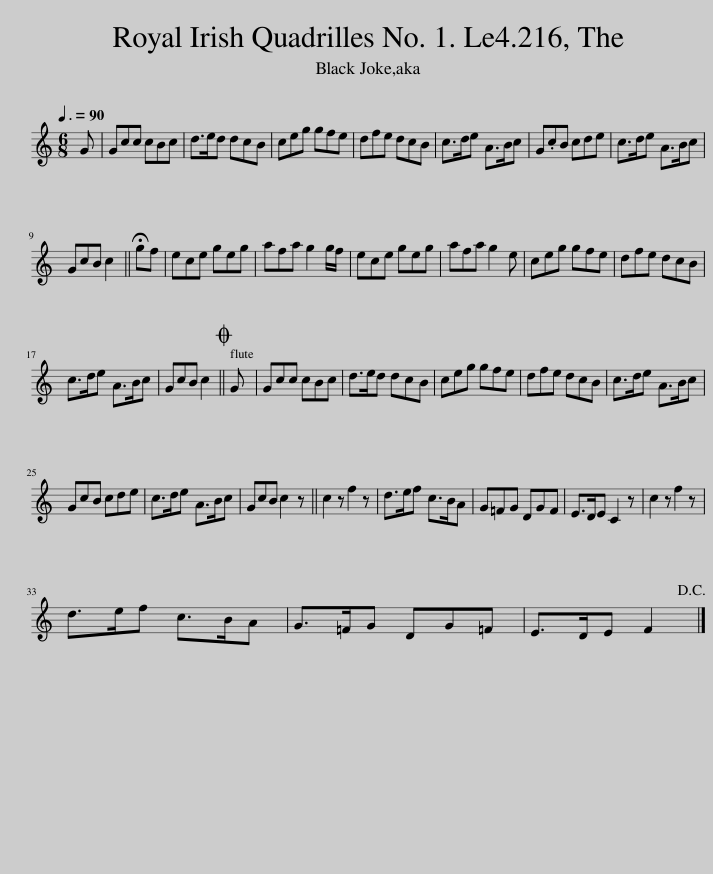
X:1
L:1/8
Q:3/8=90
M:6/8
I:linebreak $
K:C
V:1 treble
V:1
 G | Gcc cBc | d>ed dcB | ceg gfe | dfe dcB | %5
 c>de A>Bc | G.cB cde | c>de A>Bc |$ GcB c2 || !fermata!gf | %10
 ece geg | afa g2 g/f/ | ece geg | afa g2 e | ceg gfe | %15
 dfe dcB |$ c>de A>Bc | GcB c2 ||O G | Gcc cBc | %20
 d>ed dcB | ceg gfe | dfe dcB | c>de A>Bc |$ GcB cde | %25
 c>de A>Bc | GcB c2 z || c2 z f2 z | d>ef c>BA | G=FG DGF | %30
 E>DE C2 z | c2 z f2 z |$ d>ef c>BA | G>=FG DG=F | E>DE F2!D.C.! |] %35
